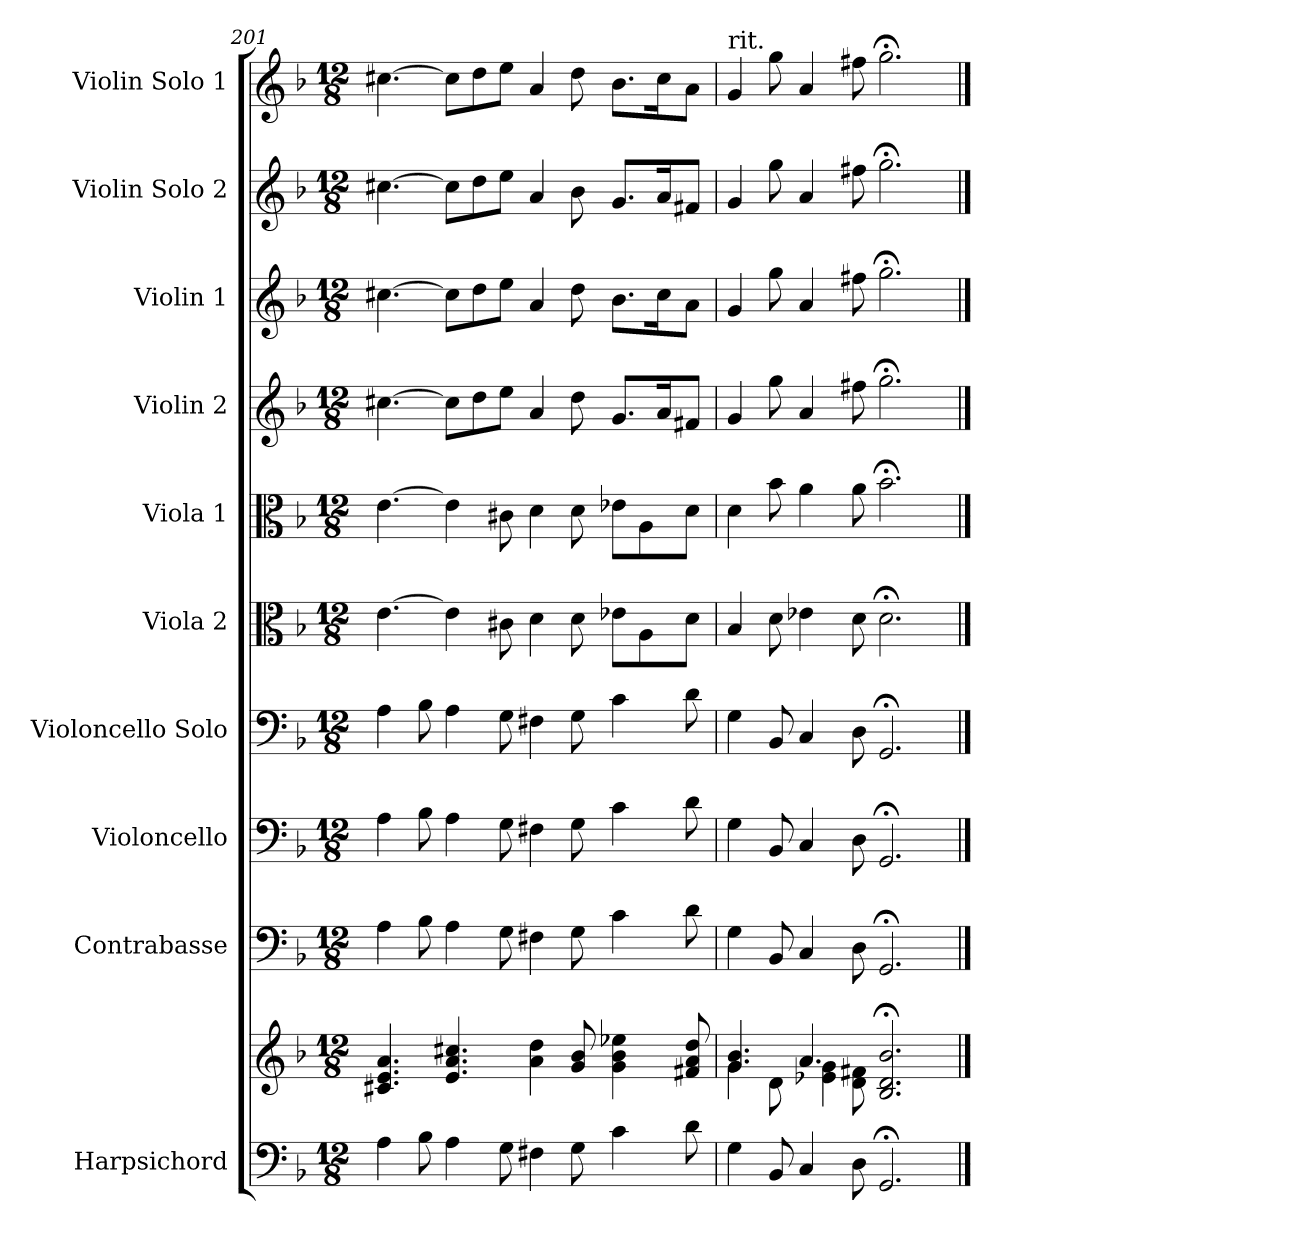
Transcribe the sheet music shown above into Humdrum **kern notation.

**kern	**kern	**kern	**kern	**kern	**kern	**kern	**kern	**kern	**kern	**kern
*part10	*part10	*part9	*part8	*part7	*part6	*part5	*part4	*part3	*part2	*part1
*staff11	*staff10	*staff9	*staff8	*staff7	*staff6	*staff5	*staff4	*staff3	*staff2	*staff1
*I"Harpsichord	*	*I"Contrabasse	*I"Violoncello	*I"Violoncello Solo	*I"Viola 2	*I"Viola 1	*I"Violin 2	*I"Violin 1	*I"Violin Solo 2	*I"Violin Solo 1
*I'Hch.	*	*I'Cbs.	*	*I'Vc.	*	*	*	*	*I'Vln.	*I'Vln.
*clefF4	*clefG2	*clefF4	*clefF4	*clefF4	*clefC3	*clefC3	*clefG2	*clefG2	*clefG2	*clefG2
*	*	*ITrd7c12	*	*	*	*	*	*	*	*
*k[b-]	*k[b-]	*k[b-]	*k[b-]	*k[b-]	*k[b-]	*k[b-]	*k[b-]	*k[b-]	*k[b-]	*k[b-]
*M12/8	*M12/8	*M12/8	*M12/8	*M12/8	*M12/8	*M12/8	*M12/8	*M12/8	*M12/8	*M12/8
=201	=201	=201	=201	=201	=201	=201	=201	=201	=201	=201
4A\	4.c#X/ 4.e/ 4.a/	4AA\	4A\	4A\	[4.e\	[4.e\	[4.cc#X\	[4.cc#X\	[4.cc#X\	[4.cc#X\
8B-\	.	8BB-\	8B-\	8B-\	.	.	.	.	.	.
4A\	4.e/ 4.a/ 4.cc#X/	4AA\	4A\	4A\	4e\]	4e\]	8cc#\L]	8cc#\L]	8cc#\L]	8cc#\L]
.	.	.	.	.	.	.	8dd\	8dd\	8dd\	8dd\
8G\	.	8GG\	8G\	8G\	8c#X\	8c#X\	8ee\J	8ee\J	8ee\J	8ee\J
4F#X\	4a\ 4dd\	4FF#X\	4F#X\	4F#X\	4d\	4d\	4a/	4a/	4a/	4a/
8G\	8g/ 8b-/	8GG\	8G\	8G\	8d\	8d\	8dd\	8dd\	8b-\	8dd\
4c\	4g\ 4b-\ 4ee-X\	4C\	4c\	4c\	8e-X\L	8e-X\L	8.g/L	8.b-\L	8.g/L	8.b-\L
.	.	.	.	.	8A\	8A\	.	.	.	.
.	.	.	.	.	.	.	16a/K	16cc#\K	16a/K	16cc#\K
8d\	8f#X/ 8a/ 8dd/	8D\	8d\	8d\	8d\J	8d\J	8f#X/J	8a\J	8f#X/J	8a\J
=202	=202	=202	=202	=202	=202	=202	=202	=202	=202	=202
*	*	*	*	*	*	*	*	*	*	*MM120
*	*^	*	*	*	*	*	*	*	*	*
!	!	!	!	!	!	!	!	!	!	!	!LO:TX:t=rit.
4G\	4.g/ 4.b-/	4g\	4GG\	4G\	4G\	4B-/	4d\	4g/	4g/	4g/	4g/
8BB-/	.	8d\	8BBB-/	8BB-/	8BB-/	8d\	8b-\	8gg\	8gg\	8gg\	8gg\
*	*	*	*	*	*	*	*	*	*	*	*MM83
4C/	4.a/	4e-X\ 4g\	4CC/	4C/	4C/	4e-X\	4a\	4a/	4a/	4a/	4a/
8D\	.	8d\ 8f#X\	8DD\	8D\	8D\	8d\	8a\	8ff#X\	8ff#X\	8ff#X\	8ff#X\
2.GG;</	2.B-/;< 2.d/;< 2.b-/;<	2.ryy	2.GGG;</	2.GG;</	2.GG;</	2.d;<\	2.b-;<\	2.gg;<\	2.gg;<\	2.gg;<\	2.gg;<\
*	*v	*v	*	*	*	*	*	*	*	*	*
==	==	==	==	==	==	==	==	==	==	==
*-	*-	*-	*-	*-	*-	*-	*-	*-	*-	*-
